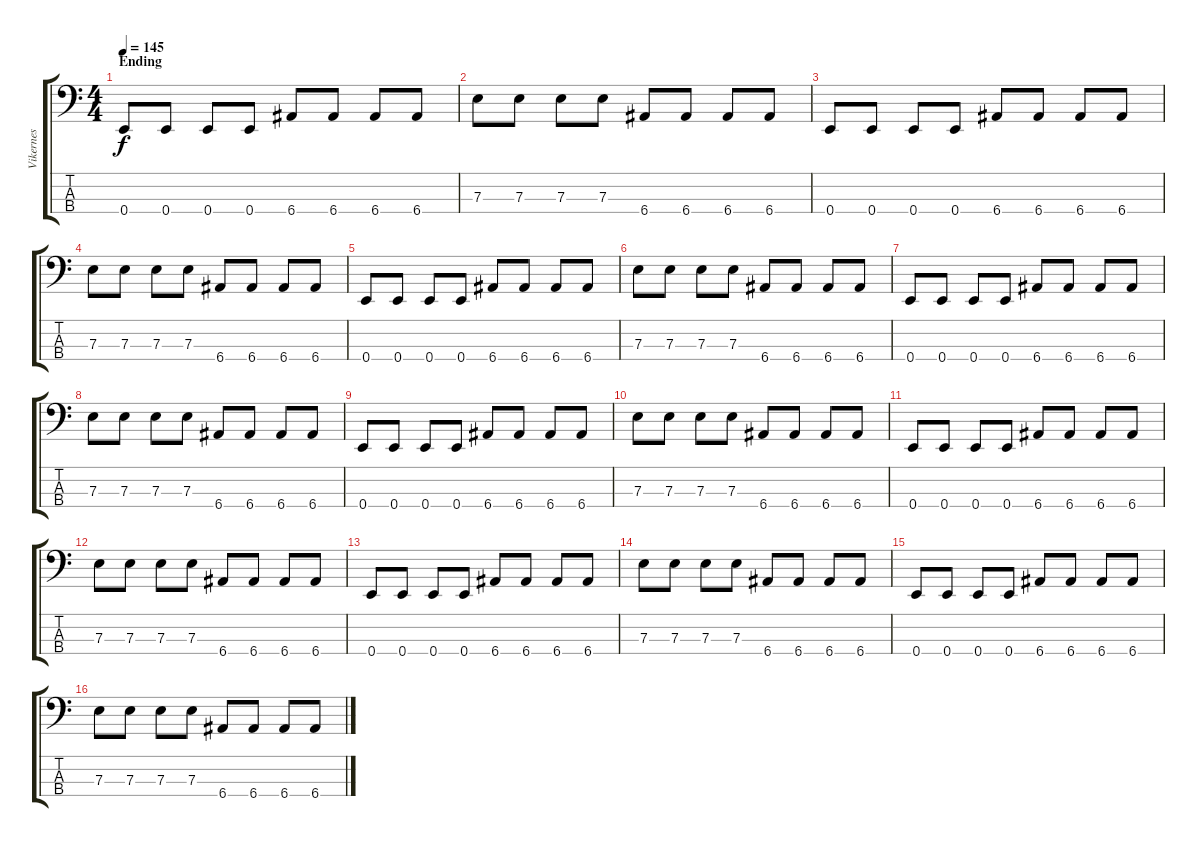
\track ("Vikernes" "Vikernes") {instrument electricbassfinger}
\staff {score tabs}
\tuning (G2 D2 A1 E1) {hide}
\ts (4 4)
\section ("" "Ending")
\tempo 145
\clef f4
\ks c
0.4.8{dy f} 0.4.8 0.4.8 0.4.8 6.4.8 6.4.8 6.4.8 6.4.8 |
7.3.8 7.3.8 7.3.8 7.3.8 6.4.8 6.4.8 6.4.8 6.4.8 |
0.4.8 0.4.8 0.4.8 0.4.8 6.4.8 6.4.8 6.4.8 6.4.8 |
7.3.8 7.3.8 7.3.8 7.3.8 6.4.8 6.4.8 6.4.8 6.4.8 |
0.4.8 0.4.8 0.4.8 0.4.8 6.4.8 6.4.8 6.4.8 6.4.8 |
7.3.8 7.3.8 7.3.8 7.3.8 6.4.8 6.4.8 6.4.8 6.4.8 |
0.4.8 0.4.8 0.4.8 0.4.8 6.4.8 6.4.8 6.4.8 6.4.8 |
7.3.8 7.3.8 7.3.8 7.3.8 6.4.8 6.4.8 6.4.8 6.4.8 |
0.4.8 0.4.8 0.4.8 0.4.8 6.4.8 6.4.8 6.4.8 6.4.8 |
7.3.8 7.3.8 7.3.8 7.3.8 6.4.8 6.4.8 6.4.8 6.4.8 |
0.4.8 0.4.8 0.4.8 0.4.8 6.4.8 6.4.8 6.4.8 6.4.8 |
7.3.8 7.3.8 7.3.8 7.3.8 6.4.8 6.4.8 6.4.8 6.4.8 |
0.4.8 0.4.8 0.4.8 0.4.8 6.4.8 6.4.8 6.4.8 6.4.8 |
7.3.8 7.3.8 7.3.8 7.3.8 6.4.8 6.4.8 6.4.8 6.4.8 |
0.4.8 0.4.8 0.4.8 0.4.8 6.4.8 6.4.8 6.4.8 6.4.8 |
7.3.8 7.3.8 7.3.8 7.3.8 6.4.8 6.4.8 6.4.8 6.4.8
